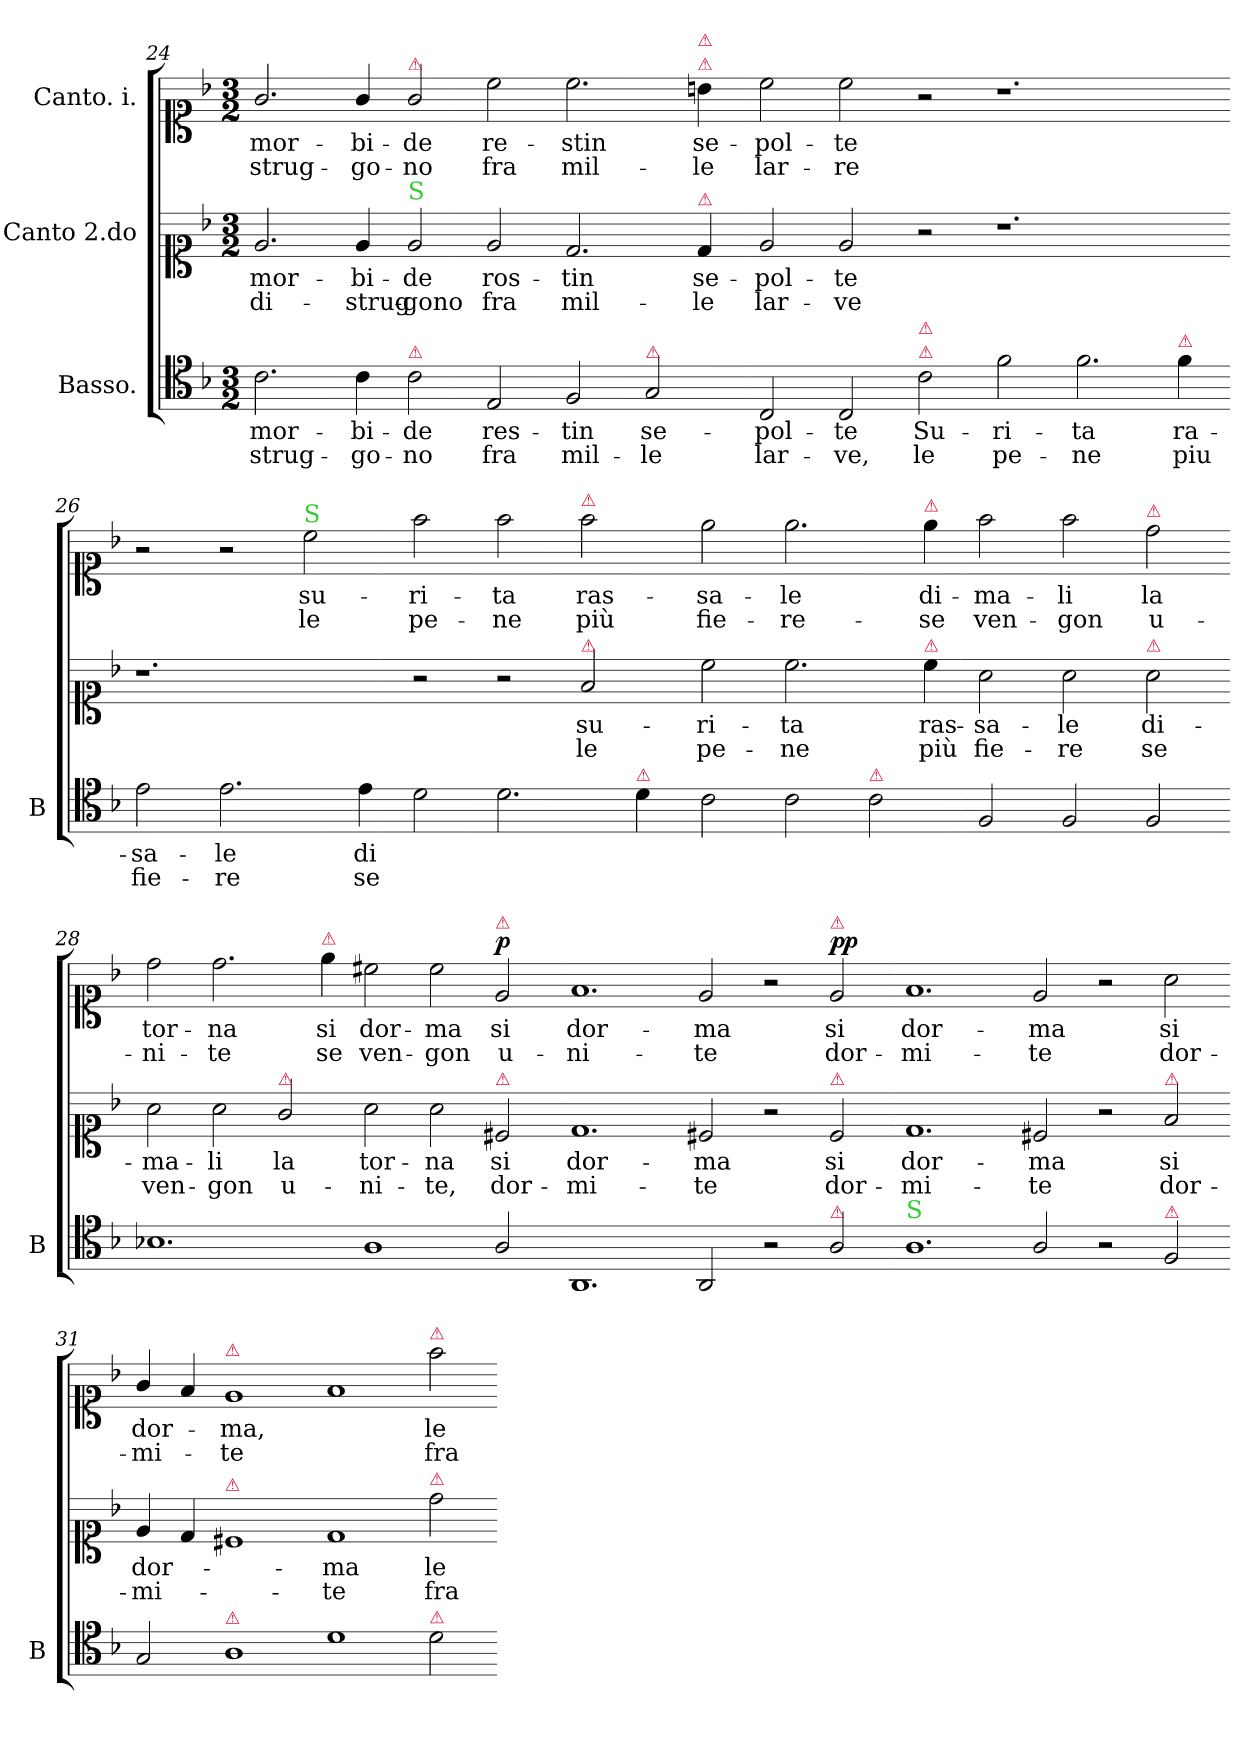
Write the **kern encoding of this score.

**kern	**text	**text	**kern	**text	**text	**kern	**text	**text	**dynam
*part3	*part3	*part3	*part2	*part2	*part2	*part1	*part1	*part1	*part1
*staff3	*staff3	*staff3	*staff2	*staff2	*staff2	*staff1	*staff1	*staff1	*staff1
*I"Basso.	*	*	*I"Canto 2.do	*	*	*I"Canto. i.	*	*	*
*I'B	*	*	*	*	*	*	*	*	*
*clefC4	*	*	*clefC1	*	*	*clefC1	*	*	*
*k[b-]	*	*	*k[b-]	*	*	*k[b-]	*	*	*
*F:	*	*	*F:	*	*	*F:	*	*	*
*M3/2	*	*	*M3/2	*	*	*M3/2	*	*	*
=24	=24	=24	=24	=24	=24	=24	=24	=24	=24
2.c\	mor-	-strug-	2.e/	mor-	di-	2.g/	mor-	-strug-	.
4c\	-bi-	-go-	4e/	-bi-	-strug-	4g/	-bi-	-go-	.
!	!	!	!	!	!	!LO:TX:a:color=crimson:t=⚠	!	!	!
!	!	!	!LO:TX:a:color=limegreen:t=S	!	!	!	!	!	!
!LO:TX:a:color=crimson:t=⚠	!	!	!	!	!	!	!	!	!
2c\	-de	-no	2e/	-de	-gono	2g/	-de	-no	.
2E/	res-	fra	2e/	ros-	fra	2cc\	re-	fra	.
2F/	-tin	mil-	2.d/	-tin	mil-	2.cc\	-stin	mil-	.
!LO:TX:a:color=crimson:t=⚠	!	!	!	!	!	!	!	!	!
2G/	se-	-le	.	.	.	.	.	.	.
!	!	!	!	!	!	!LO:TX:a:color=crimson:t=⚠	!	!	!
!	!	!	!	!	!	!LO:TX:a:color=crimson:t=⚠	!	!	!
!	!	!	!LO:TX:a:color=crimson:t=⚠	!	!	!	!	!	!
.	.	.	4d/	se-	-le	4bn\	se-	-le	.
=25-	=25-	=25-	=25-	=25-	=25-	=25-	=25-	=25-	=25-
2C/	-pol-	lar-	2e/	-pol-	lar-	2cc\	-pol-	lar-	.
2C/	-te	-ve,	2e/	-te	-ve	2cc\	-te	-re	.
!LO:TX:a:color=crimson:t=⚠	!	!	!	!	!	!	!	!	!
!LO:TX:a:color=crimson:t=⚠	!	!	!	!	!	!	!	!	!
2c\	Su-	le	2r	.	.	2r	.	.	.
2f\	-ri-	pe-	1.r	.	.	1.r	.	.	.
2.f\	-ta	-ne	.	.	.	.	.	.	.
!LO:TX:a:color=crimson:t=⚠	!	!	!	!	!	!	!	!	!
4f\	ra-	piu	.	.	.	.	.	.	.
=26-	=26-	=26-	=26-	=26-	=26-	=26-	=26-	=26-	=26-
2e\	-sa-	fie-	1.r	.	.	2r	.	.	.
2.e\	-le	-re	.	.	.	2r	.	.	.
!	!	!	!	!	!	!LO:TX:a:color=limegreen:t=S	!	!	!
.	.	.	.	.	.	2cc\	su-	le	.
4e\	di	se	.	.	.	.	.	.	.
2d\	.	.	2r	.	.	2ff\	-ri-	pe-	.
2.d\	.	.	2r	.	.	2ff\	-ta	-ne	.
!	!	!	!	!	!	!LO:TX:a:color=crimson:t=⚠	!	!	!
!	!	!	!LO:TX:a:color=crimson:t=⚠	!	!	!	!	!	!
.	.	.	2f/	su-	le	2ff\	ras-	più	.
!LO:TX:a:color=crimson:t=⚠	!	!	!	!	!	!	!	!	!
4d\	.	.	.	.	.	.	.	.	.
=27-	=27-	=27-	=27-	=27-	=27-	=27-	=27-	=27-	=27-
2c\	.	.	2cc\	-ri-	pe-	2ee\	-sa-	fie-	.
2c\	.	.	2.cc\	-ta	-ne	2.ee\	-le	-re-	.
!LO:TX:a:color=crimson:t=⚠	!	!	!	!	!	!	!	!	!
2c\	.	.	.	.	.	.	.	.	.
!	!	!	!	!	!	!LO:TX:a:color=crimson:t=⚠	!	!	!
!	!	!	!LO:TX:a:color=crimson:t=⚠	!	!	!	!	!	!
.	.	.	4cc\	ras-	più	4ee\	di-	-se	.
2F/	.	.	2a\	-sa-	fie-	2ff\	-ma-	ven-	.
2F/	.	.	2a\	-le	-re	2ff\	-li	-gon	.
!	!	!	!	!	!	!LO:TX:a:color=crimson:t=⚠	!	!	!
!	!	!	!LO:TX:a:color=crimson:t=⚠	!	!	!	!	!	!
2F/	.	.	2a\	di-	se	2dd\	la	u-	.
=28-	=28-	=28-	=28-	=28-	=28-	=28-	=28-	=28-	=28-
1.B-X	.	.	2a\	-ma-	ven-	2dd\	tor-	-ni-	.
.	.	.	2a\	-li	-gon	2.dd\	-na	-te	.
!	!	!	!LO:TX:a:color=crimson:t=⚠	!	!	!	!	!	!
.	.	.	2g/	la	u-	.	.	.	.
!	!	!	!	!	!	!LO:TX:a:color=crimson:t=⚠	!	!	!
.	.	.	.	.	.	4ee\	si	se	.
1A	.	.	2a\	tor-	-ni-	2cc#X\	dor-	ven-	.
.	.	.	2a\	-na	-te,	2cc#\	-ma	-gon	.
!	!	!	!	!	!	!LO:TX:a:color=crimson:t=⚠	!	!	!
!	!	!	!LO:TX:a:color=crimson:t=⚠	!	!	!	!	!	!
!	!	!	!	!	!	!	!	!	!LO:DY:a
2A/	.	.	2c#X/	si	dor-	2e/	si	u-	p.
=29-	=29-	=29-	=29-	=29-	=29-	=29-	=29-	=29-	=29-
1.AA	.	.	1.d	dor-	-mi-	1.f	dor-	-ni-	.
2AA/	.	.	2c#X/	-ma	-te	2e/	-ma	-te	.
2r	.	.	2r	.	.	2r	.	.	.
!	!	!	!	!	!	!LO:TX:a:color=crimson:t=⚠	!	!	!
!	!	!	!LO:TX:a:color=crimson:t=⚠	!	!	!	!	!	!
!LO:TX:a:color=crimson:t=⚠	!	!	!	!	!	!	!	!	!
!	!	!	!	!	!	!	!	!	!LO:DY:a
2A/	.	.	2c#/	si	dor-	2e/	si	dor-	pp.
=30-	=30-	=30-	=30-	=30-	=30-	=30-	=30-	=30-	=30-
!LO:TX:a:color=limegreen:t=S	!	!	!	!	!	!	!	!	!
1.A	.	.	1.d	dor-	-mi-	1.f	dor-	-mi-	.
2A/	.	.	2c#X/	-ma	-te	2e/	-ma	-te	.
2r	.	.	2r	.	.	2r	.	.	.
!	!	!	!LO:TX:a:color=crimson:t=⚠	!	!	!	!	!	!
!LO:TX:a:color=crimson:t=⚠	!	!	!	!	!	!	!	!	!
!	!	!	!	!	!	!	!	!	!LO:DY:a
2F/	.	.	2f/	si	dor-	2a\	si	dor-	forte
=31-	=31-	=31-	=31-	=31-	=31-	=31-	=31-	=31-	=31-
2G/	.	.	4e/	dor-	-mi-	4g/	dor-	-mi-	.
.	.	.	4d/	.	.	4f/	.	.	.
!	!	!	!	!	!	!LO:TX:a:color=crimson:t=⚠	!	!	!
!	!	!	!LO:TX:a:color=crimson:t=⚠	!	!	!	!	!	!
!LO:TX:a:color=crimson:t=⚠	!	!	!	!	!	!	!	!	!
1A	.	.	1c#X	.	.	1e	-ma,	-te	.
1d	.	.	1d	-ma	-te	1f	.	.	.
!	!	!	!	!	!	!LO:TX:a:color=crimson:t=⚠	!	!	!
!	!	!	!LO:TX:a:color=crimson:t=⚠	!	!	!	!	!	!
!LO:TX:a:color=crimson:t=⚠	!	!	!	!	!	!	!	!	!
2d\	.	.	2dd\	le	fra	2ff\	le	fra	.
=-	=-	=-	=-	=-	=-	=-	=-	=-	=-
*-	*-	*-	*-	*-	*-	*-	*-	*-	*-
